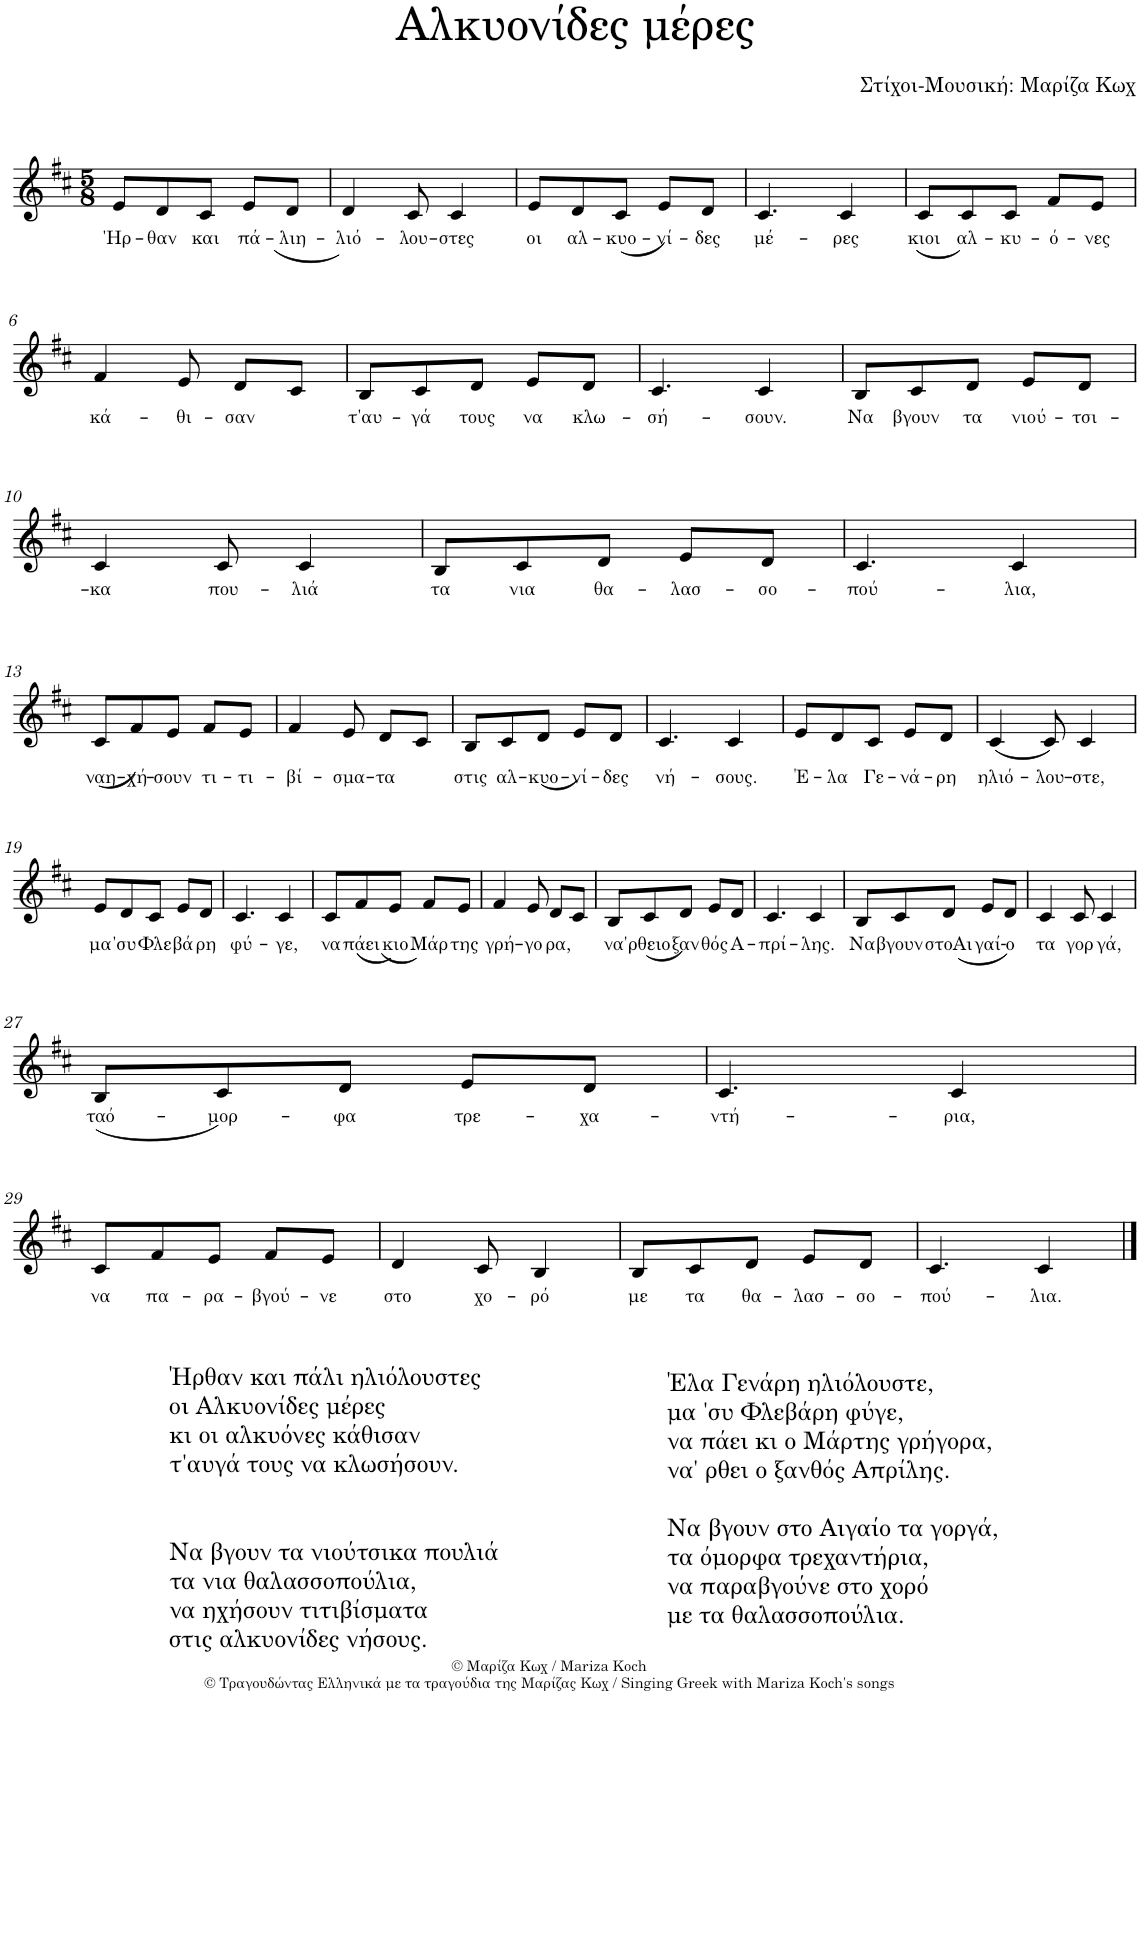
**kern	**text
*part1	*part1
*staff1	*staff1
*I"Piano	*
*I'Pno.	*
*clefG2	*
*k[f#c#]	*
*M5/8	*
=1	=1
!	!LO:LY:b
8e/L	'Ηρ-
!	!LO:LY:b
8d/	-θαν
!	!LO:LY:b
8c#/J	και
!	!LO:LY:b
8e/L	πά-
!	!LO:LY:b
8d/J	-λιη-
=2	=2
!	!LO:LY:b
(4d/	-λιό-
!	!LO:LY:b
8c#/)	-λου-
!	!LO:LY:b
4c#/	-στες
=3	=3
!	!LO:LY:b
8e/L	οι
!	!LO:LY:b
8d/	αλ-
!	!LO:LY:b
(8c#/J	-κυο-
!	!LO:LY:b
8e/L)	-νί-
!	!LO:LY:b
8d/J	-δες
=4	=4
!	!LO:LY:b
4.c#/	μέ-
!	!LO:LY:b
4c#/	-ρες
=5	=5
!	!LO:LY:b
(8c#/L	κιοι
!	!LO:LY:b
8c#/)	αλ-
!	!LO:LY:b
8c#/J	-κυ-
!	!LO:LY:b
8f#/L	-ό-
!	!LO:LY:b
8e/J	-νες
!!LO:LB:g=z
=6	=6
!	!LO:LY:b
4f#/	κά-
!	!LO:LY:b
8e/	-θι-
!	!LO:LY:b
8d/L	-σαν
8c#/J	.
=7	=7
!	!LO:LY:b
8B/L	τ'αυ-
!	!LO:LY:b
8c#/	-γά
!	!LO:LY:b
8d/J	τους
!	!LO:LY:b
8e/L	να
!	!LO:LY:b
8d/J	κλω-
=8	=8
!	!LO:LY:b
4.c#/	-σή-
!	!LO:LY:b
4c#/	-σουν.
=9	=9
!	!LO:LY:b
8B/L	Να
!	!LO:LY:b
8c#/	βγουν
!	!LO:LY:b
8d/J	τα
!	!LO:LY:b
8e/L	νιού-
!	!LO:LY:b
8d/J	-τσι-
!!LO:LB:g=z
=10	=10
!	!LO:LY:b
4c#/	-κα
!	!LO:LY:b
8c#/	που-
!	!LO:LY:b
4c#/	-λιά
=11	=11
!	!LO:LY:b
8B/L	τα
!	!LO:LY:b
8c#/	νια
!	!LO:LY:b
8d/J	θα-
!	!LO:LY:b
8e/L	-λασ-
!	!LO:LY:b
8d/J	-σο-
=12	=12
!	!LO:LY:b
4.c#/	-πού-
!	!LO:LY:b
4c#/	-λια,
!!LO:LB:g=z
=13	=13
!	!LO:LY:b
(8c#/L	ναη-
!	!LO:LY:b
8f#/)	-χή-
!	!LO:LY:b
8e/J	-σουν
!	!LO:LY:b
8f#/L	τι-
!	!LO:LY:b
8e/J	-τι-
=14	=14
!	!LO:LY:b
4f#/	-βί-
!	!LO:LY:b
8e/	-σμα-
!	!LO:LY:b
8d/L	-τα
8c#/J	.
=15	=15
!	!LO:LY:b
8B/L	στις
!	!LO:LY:b
(8c#/	αλ-
!	!LO:LY:b
8d/J)	-κυο-
!	!LO:LY:b
8e/L	-νί-
!	!LO:LY:b
8d/J	-δες
=16	=16
!	!LO:LY:b
4.c#/	νή-
!	!LO:LY:b
4c#/	-σους.
=17	=17
!	!LO:LY:b
8e/L	Έ-
!	!LO:LY:b
8d/	-λα
!	!LO:LY:b
8c#/J	Γε-
!	!LO:LY:b
8e/L	-νά-
!	!LO:LY:b
8d/J	-ρη
=18	=18
!	!LO:LY:b
(4c#/	ηλιό-
!	!LO:LY:b
8c#/)	-λου-
!	!LO:LY:b
4c#/	-στε,
!!LO:LB:g=z
=19	=19
!	!LO:LY:b
8e/L	μα
!	!LO:LY:b
8d/	'συ
!	!LO:LY:b
8c#/J	Φλε-
!	!LO:LY:b
8e/L	-βά-
!	!LO:LY:b
8d/J	-ρη
=20	=20
!	!LO:LY:b
4.c#/	φύ-
!	!LO:LY:b
4c#/	-γε,
=21	=21
!	!LO:LY:b
8c#/L	να
!	!LO:LY:b
(8f#/	πάει
!	!LO:LY:b
8e/J)	κιο
!	!LO:LY:b
(8f#/L	Μάρ-
!	!LO:LY:b
8e/J)	-της
=22	=22
!	!LO:LY:b
4f#/	γρή-
!	!LO:LY:b
8e/	-γο-
!	!LO:LY:b
8d/L	ρα,
8c#/J	.
=23	=23
!	!LO:LY:b
(8B/L	να'
!	!LO:LY:b
8c#/)	ρθειο
!	!LO:LY:b
8d/J	ξαν-
!	!LO:LY:b
8e/L	-θός
!	!LO:LY:b
8d/J	Α-
=24	=24
!	!LO:LY:b
4.c#/	-πρί-
!	!LO:LY:b
4c#/	-λης.
=25	=25
!	!LO:LY:b
8B/L	Να
!	!LO:LY:b
(8c#/	βγουν
!	!LO:LY:b
8d/J)	στοΑι-
!	!LO:LY:b
8e/L	-γαί-
!	!LO:LY:b
8d/J	-ο
=26	=26
!	!LO:LY:b
4c#/	τα
!	!LO:LY:b
8c#/	γορ-
!	!LO:LY:b
4c#/	-γά,
!!LO:LB:g=z
=27	=27
!	!LO:LY:b
(8B/L	ταό-
!	!LO:LY:b
8c#/)	-μορ-
!	!LO:LY:b
8d/J	-φα
!	!LO:LY:b
8e/L	τρε-
!	!LO:LY:b
8d/J	-χα-
=28	=28
!	!LO:LY:b
4.c#/	-ντή-
!	!LO:LY:b
4c#/	-ρια,
!!LO:LB:g=z
=29	=29
!	!LO:LY:b
8c#/L	να
!	!LO:LY:b
8f#/	πα-
!	!LO:LY:b
8e/J	-ρα-
!	!LO:LY:b
8f#/L	-βγού-
!	!LO:LY:b
8e/J	-νε
=30	=30
!	!LO:LY:b
4d/	στο
!	!LO:LY:b
8c#/	χο-
!	!LO:LY:b
4B/	-ρό
=31	=31
!	!LO:LY:b
8B/L	με
!	!LO:LY:b
8c#/	τα
!	!LO:LY:b
8d/J	θα-
!	!LO:LY:b
8e/L	-λασ-
!	!LO:LY:b
8d/J	-σο-
=32	=32
!	!LO:LY:b
4.c#/	-πού-
!LO:TX:b:t=Ήρθαν και πάλι ηλιόλουστες	!
!LO:TX:b:t=οι Αλκυονίδες μέρες	!
!LO:TX:b:t=κι οι αλκυόνες κάθισαν	!
!LO:TX:b:t=τ'αυγά τους να κλωσήσουν.	!
!LO:TX:b:t=Να βγουν τα νιούτσικα πουλιά	!
!LO:TX:b:t=τα νια θαλασσοπούλια,	!
!LO:TX:b:t=να ηχήσουν τιτιβίσματα	!
!LO:TX:b:t=στις αλκυονίδες νήσους.	!
!LO:TX:b:t=Έλα Γενάρη ηλιόλουστε,	!
!LO:TX:b:t=μα 'συ Φλεβάρη φύγε,	!
!LO:TX:b:t=να πάει κι ο Μάρτης γρήγορα,	!
!LO:TX:b:t=να' ρθει ο ξανθός Απρίλης.	!
!LO:TX:b:t=Να βγουν στο Αιγαίο τα γοργά,	!
!LO:TX:b:t=τα όμορφα τρεχαντήρια,	!
!LO:TX:b:t=να παραβγούνε στο χορό	!
!LO:TX:b:t=με τα θαλασσοπούλια.	!
!	!LO:LY:b
4c#/	-λια.
==	==
*-	*-
